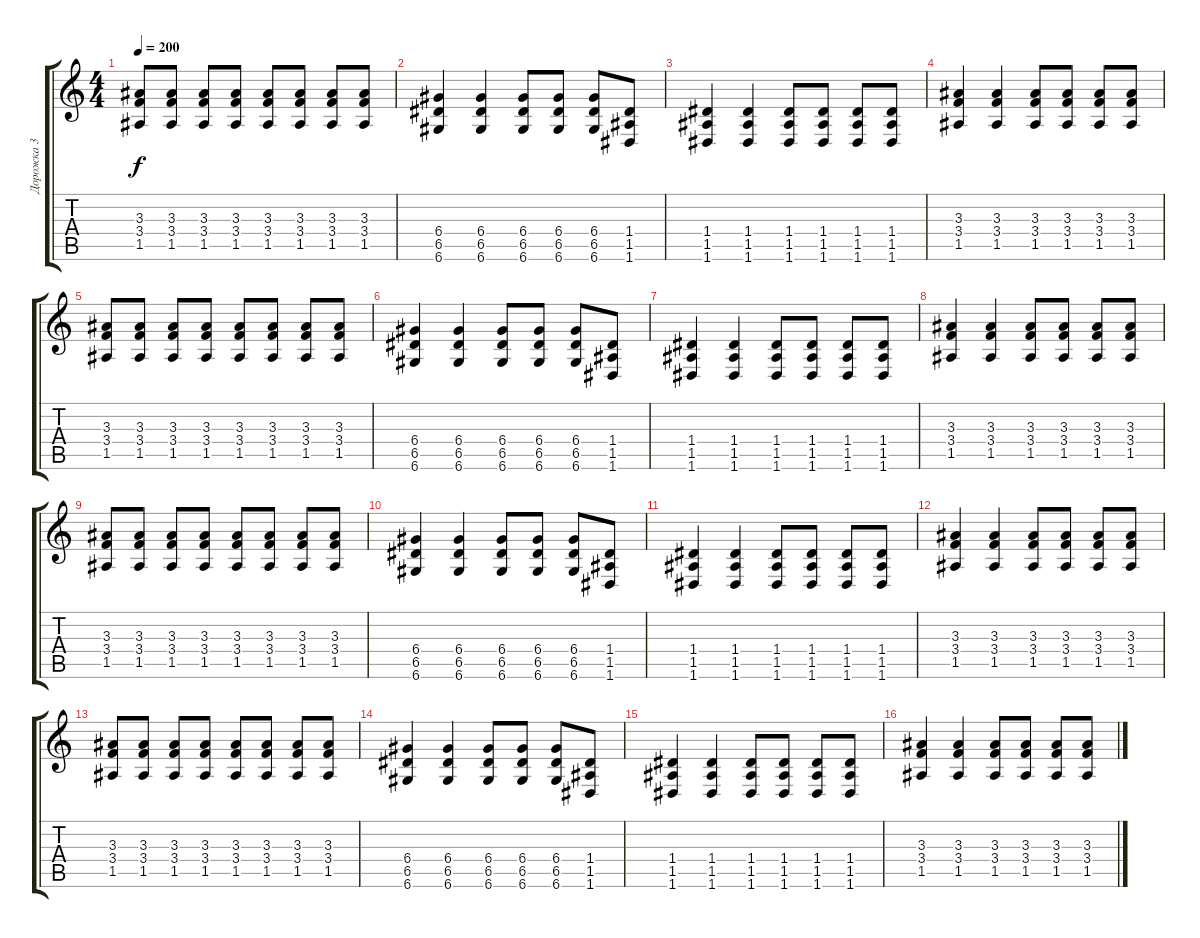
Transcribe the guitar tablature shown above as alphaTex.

\track ("Дорожка 3" "Дорожка 3") {instrument distortionguitar}
\staff {score tabs}
\tuning (E4 B3 G3 D3 A2 D2) {hide}
\ts (4 4)
\tempo 200
\clef g2
\ks c
(3.3 3.4 1.5).8{dy f} (3.3 3.4 1.5).8 (3.3 3.4 1.5).8 (3.3 3.4 1.5).8 (3.3 3.4 1.5).8 (3.3 3.4 1.5).8 (3.3 3.4 1.5).8 (3.3 3.4 1.5).8 |
(6.4 6.5 6.6).4 (6.4 6.5 6.6).4 (6.4 6.5 6.6).8 (6.4 6.5 6.6).8 (6.4 6.5 6.6).8 (1.4 1.5 1.6).8 |
(1.4 1.5 1.6).4 (1.4 1.5 1.6).4 (1.4 1.5 1.6).8 (1.4 1.5 1.6).8 (1.4 1.5 1.6).8 (1.4 1.5 1.6).8 |
(3.3 3.4 1.5).4 (3.3 3.4 1.5).4 (3.3 3.4 1.5).8 (3.3 3.4 1.5).8 (3.3 3.4 1.5).8 (3.3 3.4 1.5).8 |
(3.3 3.4 1.5).8 (3.3 3.4 1.5).8 (3.3 3.4 1.5).8 (3.3 3.4 1.5).8 (3.3 3.4 1.5).8 (3.3 3.4 1.5).8 (3.3 3.4 1.5).8 (3.3 3.4 1.5).8 |
(6.4 6.5 6.6).4 (6.4 6.5 6.6).4 (6.4 6.5 6.6).8 (6.4 6.5 6.6).8 (6.4 6.5 6.6).8 (1.4 1.5 1.6).8 |
(1.4 1.5 1.6).4 (1.4 1.5 1.6).4 (1.4 1.5 1.6).8 (1.4 1.5 1.6).8 (1.4 1.5 1.6).8 (1.4 1.5 1.6).8 |
(3.3 3.4 1.5).4 (3.3 3.4 1.5).4 (3.3 3.4 1.5).8 (3.3 3.4 1.5).8 (3.3 3.4 1.5).8 (3.3 3.4 1.5).8 |
(3.3 3.4 1.5).8 (3.3 3.4 1.5).8 (3.3 3.4 1.5).8 (3.3 3.4 1.5).8 (3.3 3.4 1.5).8 (3.3 3.4 1.5).8 (3.3 3.4 1.5).8 (3.3 3.4 1.5).8 |
(6.4 6.5 6.6).4 (6.4 6.5 6.6).4 (6.4 6.5 6.6).8 (6.4 6.5 6.6).8 (6.4 6.5 6.6).8 (1.4 1.5 1.6).8 |
(1.4 1.5 1.6).4 (1.4 1.5 1.6).4 (1.4 1.5 1.6).8 (1.4 1.5 1.6).8 (1.4 1.5 1.6).8 (1.4 1.5 1.6).8 |
(3.3 3.4 1.5).4 (3.3 3.4 1.5).4 (3.3 3.4 1.5).8 (3.3 3.4 1.5).8 (3.3 3.4 1.5).8 (3.3 3.4 1.5).8 |
(3.3 3.4 1.5).8 (3.3 3.4 1.5).8 (3.3 3.4 1.5).8 (3.3 3.4 1.5).8 (3.3 3.4 1.5).8 (3.3 3.4 1.5).8 (3.3 3.4 1.5).8 (3.3 3.4 1.5).8 |
(6.4 6.5 6.6).4 (6.4 6.5 6.6).4 (6.4 6.5 6.6).8 (6.4 6.5 6.6).8 (6.4 6.5 6.6).8 (1.4 1.5 1.6).8 |
(1.4 1.5 1.6).4 (1.4 1.5 1.6).4 (1.4 1.5 1.6).8 (1.4 1.5 1.6).8 (1.4 1.5 1.6).8 (1.4 1.5 1.6).8 |
(3.3 3.4 1.5).4 (3.3 3.4 1.5).4 (3.3 3.4 1.5).8 (3.3 3.4 1.5).8 (3.3 3.4 1.5).8 (3.3 3.4 1.5).8
